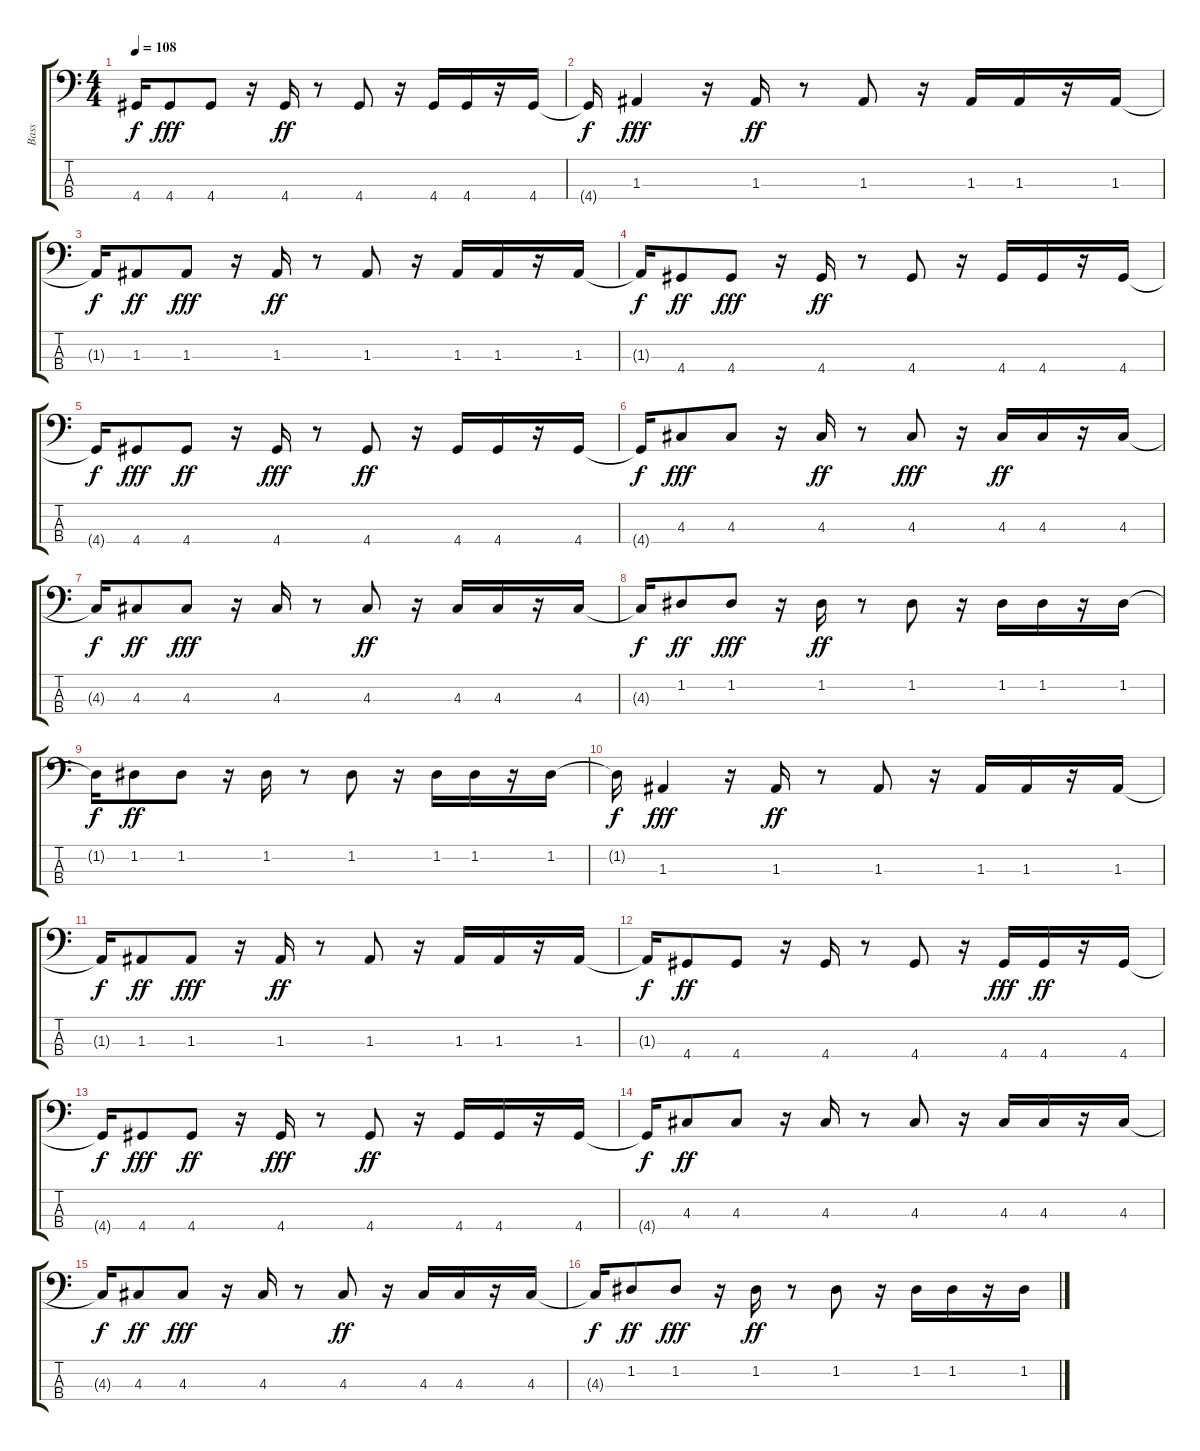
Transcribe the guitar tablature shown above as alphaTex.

\track ("Bass" "Bass") {instrument electricbassfinger}
\staff {score tabs}
\tuning (G2 D2 A1 E1) {hide}
\ts (4 4)
\tempo 108
\clef f4
\ks c
4.4{t}.16{dy f} 4.4.8{dy fff} 4.4.8 r.16 4.4.16{dy ff} r.8 4.4.8 r.16 4.4.16 4.4.16 r.16 4.4.16 |
4.4{t}.16{dy f} 1.3.4{dy fff} r.16 1.3.16{dy ff} r.8 1.3.8 r.16 1.3.16 1.3.16 r.16 1.3.16 |
1.3{t}.16{dy f} 1.3.8{dy ff} 1.3.8{dy fff} r.16 1.3.16{dy ff} r.8 1.3.8 r.16 1.3.16 1.3.16 r.16 1.3.16 |
1.3{t}.16{dy f} 4.4.8{dy ff} 4.4.8{dy fff} r.16 4.4.16{dy ff} r.8 4.4.8 r.16 4.4.16 4.4.16 r.16 4.4.16 |
4.4{t}.16{dy f} 4.4.8{dy fff} 4.4.8{dy ff} r.16 4.4.16{dy fff} r.8 4.4.8{dy ff} r.16 4.4.16 4.4.16 r.16 4.4.16 |
4.4{t}.16{dy f} 4.3.8{dy fff} 4.3.8 r.16 4.3.16{dy ff} r.8 4.3.8{dy fff} r.16 4.3.16{dy ff} 4.3.16 r.16 4.3.16 |
4.3{t}.16{dy f} 4.3.8{dy ff} 4.3.8{dy fff} r.16 4.3.16 r.8 4.3.8{dy ff} r.16 4.3.16 4.3.16 r.16 4.3.16 |
4.3{t}.16{dy f} 1.2.8{dy ff} 1.2.8{dy fff} r.16 1.2.16{dy ff} r.8 1.2.8 r.16 1.2.16 1.2.16 r.16 1.2.16 |
1.2{t}.16{dy f} 1.2.8{dy ff} 1.2.8 r.16 1.2.16 r.8 1.2.8 r.16 1.2.16 1.2.16 r.16 1.2.16 |
1.2{t}.16{dy f} 1.3.4{dy fff} r.16 1.3.16{dy ff} r.8 1.3.8 r.16 1.3.16 1.3.16 r.16 1.3.16 |
1.3{t}.16{dy f} 1.3.8{dy ff} 1.3.8{dy fff} r.16 1.3.16{dy ff} r.8 1.3.8 r.16 1.3.16 1.3.16 r.16 1.3.16 |
1.3{t}.16{dy f} 4.4.8{dy ff} 4.4.8 r.16 4.4.16 r.8 4.4.8 r.16 4.4.16{dy fff} 4.4.16{dy ff} r.16 4.4.16 |
4.4{t}.16{dy f} 4.4.8{dy fff} 4.4.8{dy ff} r.16 4.4.16{dy fff} r.8 4.4.8{dy ff} r.16 4.4.16 4.4.16 r.16 4.4.16 |
4.4{t}.16{dy f} 4.3.8{dy ff} 4.3.8 r.16 4.3.16 r.8 4.3.8 r.16 4.3.16 4.3.16 r.16 4.3.16 |
4.3{t}.16{dy f} 4.3.8{dy ff} 4.3.8{dy fff} r.16 4.3.16 r.8 4.3.8{dy ff} r.16 4.3.16 4.3.16 r.16 4.3.16 |
4.3{t}.16{dy f} 1.2.8{dy ff} 1.2.8{dy fff} r.16 1.2.16{dy ff} r.8 1.2.8 r.16 1.2.16 1.2.16 r.16 1.2.16
